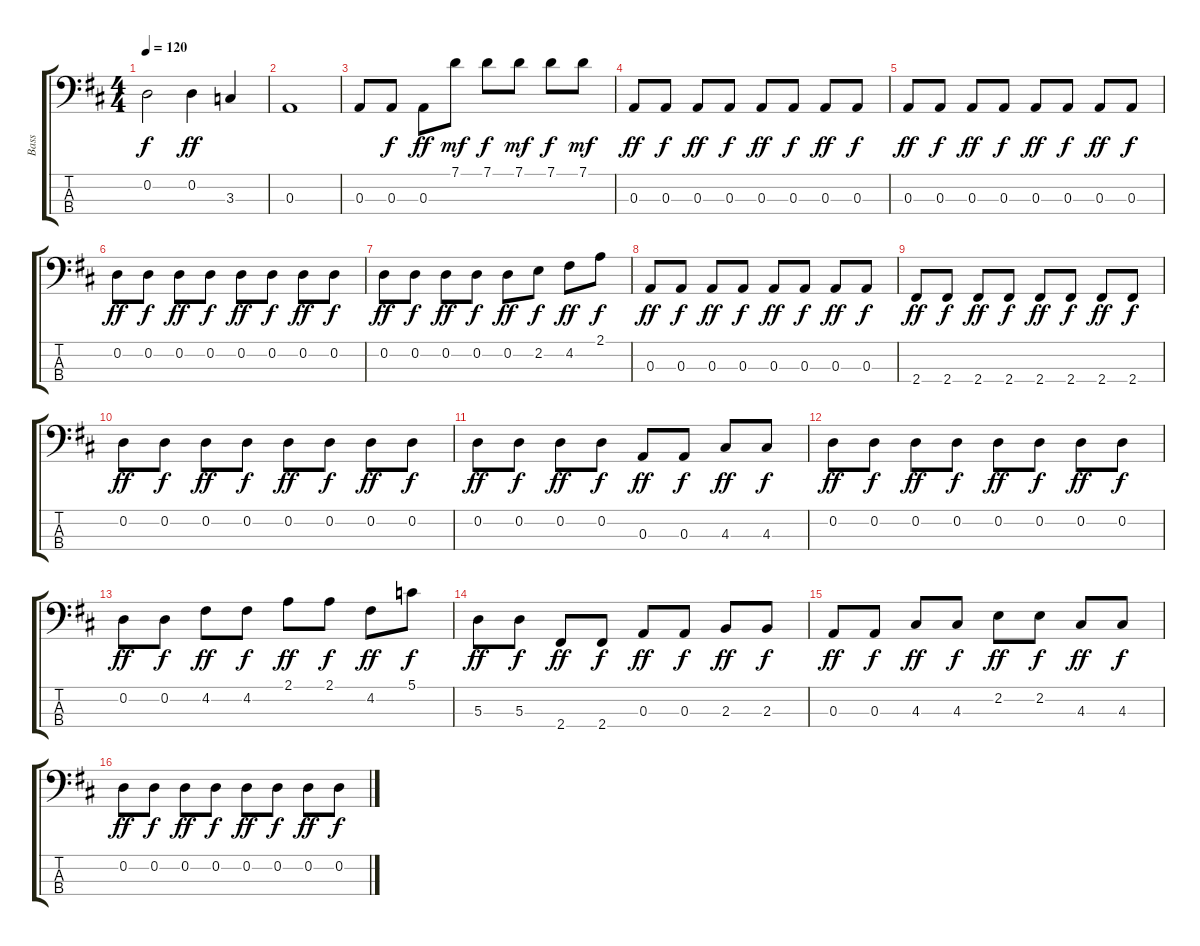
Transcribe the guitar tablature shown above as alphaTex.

\track ("Bass" "Bass") {instrument electricbasspick}
\staff {score tabs}
\tuning (G2 D2 A1 E1) {hide}
\ts (4 4)
\tempo 120
\clef f4
\ks d
0.2{t}.2{dy f} 0.2.4{dy ff} 3.3.4 |
0.3.1 |
0.3.8 0.3.8{dy f} 0.3.8{dy ff} 7.1.8{dy mf} 7.1.8{dy f} 7.1.8{dy mf} 7.1.8{dy f} 7.1.8{dy mf} |
0.3.8{dy ff} 0.3.8{dy f} 0.3.8{dy ff} 0.3.8{dy f} 0.3.8{dy ff} 0.3.8{dy f} 0.3.8{dy ff} 0.3.8{dy f} |
0.3.8{dy ff} 0.3.8{dy f} 0.3.8{dy ff} 0.3.8{dy f} 0.3.8{dy ff} 0.3.8{dy f} 0.3.8{dy ff} 0.3.8{dy f} |
0.2.8{dy ff} 0.2.8{dy f} 0.2.8{dy ff} 0.2.8{dy f} 0.2.8{dy ff} 0.2.8{dy f} 0.2.8{dy ff} 0.2.8{dy f} |
0.2.8{dy ff} 0.2.8{dy f} 0.2.8{dy ff} 0.2.8{dy f} 0.2.8{dy ff} 2.2.8{dy f} 4.2.8{dy ff} 2.1.8{dy f} |
0.3.8{dy ff} 0.3.8{dy f} 0.3.8{dy ff} 0.3.8{dy f} 0.3.8{dy ff} 0.3.8{dy f} 0.3.8{dy ff} 0.3.8{dy f} |
2.4.8{dy ff} 2.4.8{dy f} 2.4.8{dy ff} 2.4.8{dy f} 2.4.8{dy ff} 2.4.8{dy f} 2.4.8{dy ff} 2.4.8{dy f} |
0.2.8{dy ff} 0.2.8{dy f} 0.2.8{dy ff} 0.2.8{dy f} 0.2.8{dy ff} 0.2.8{dy f} 0.2.8{dy ff} 0.2.8{dy f} |
0.2.8{dy ff} 0.2.8{dy f} 0.2.8{dy ff} 0.2.8{dy f} 0.3.8{dy ff} 0.3.8{dy f} 4.3.8{dy ff} 4.3.8{dy f} |
0.2.8{dy ff} 0.2.8{dy f} 0.2.8{dy ff} 0.2.8{dy f} 0.2.8{dy ff} 0.2.8{dy f} 0.2.8{dy ff} 0.2.8{dy f} |
0.2.8{dy ff} 0.2.8{dy f} 4.2.8{dy ff} 4.2.8{dy f} 2.1.8{dy ff} 2.1.8{dy f} 4.2.8{dy ff} 5.1.8{dy f} |
5.3.8{dy ff} 5.3.8{dy f} 2.4.8{dy ff} 2.4.8{dy f} 0.3.8{dy ff} 0.3.8{dy f} 2.3.8{dy ff} 2.3.8{dy f} |
0.3.8{dy ff} 0.3.8{dy f} 4.3.8{dy ff} 4.3.8{dy f} 2.2.8{dy ff} 2.2.8{dy f} 4.3.8{dy ff} 4.3.8{dy f} |
0.2.8{dy ff} 0.2.8{dy f} 0.2.8{dy ff} 0.2.8{dy f} 0.2.8{dy ff} 0.2.8{dy f} 0.2.8{dy ff} 0.2.8{dy f}
